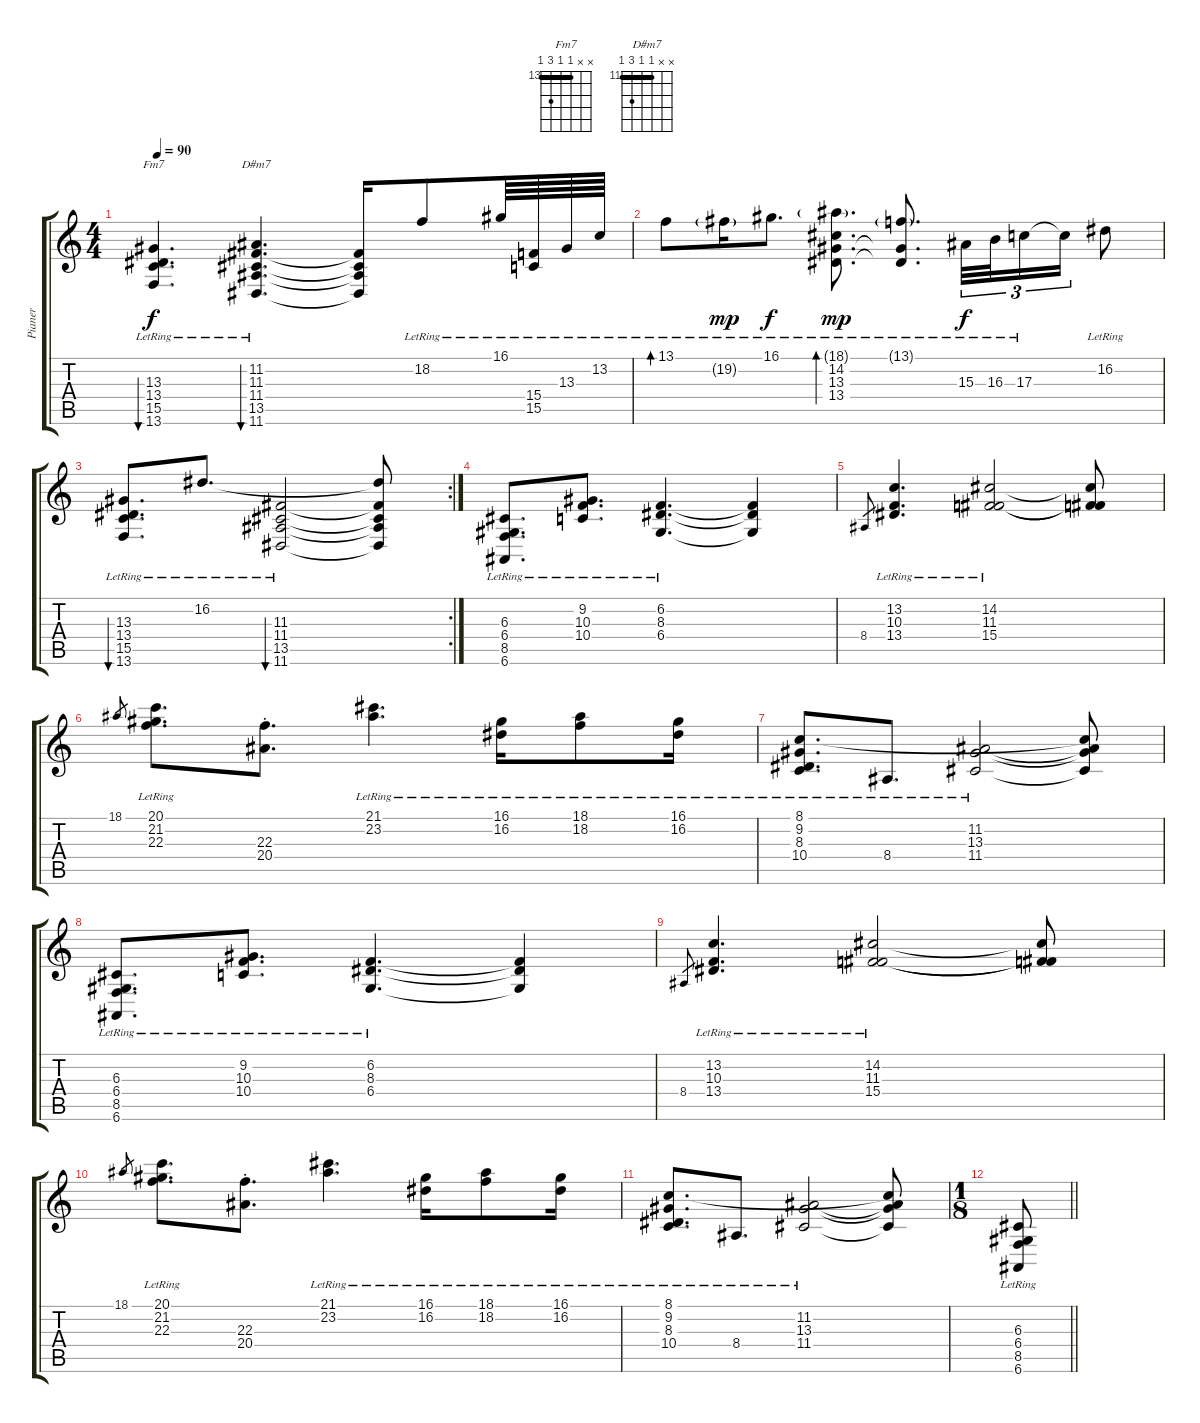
\track ("Pianer" "Pianer") {instrument acousticgrandpiano}
\staff {score tabs}
\tuning (E4 B3 G3 D3 A2 E2) {hide}
\chord ("Fm7" x x 13 13 15 13) {firstfret 13 barre 13}
\chord ("D#m7" x x 11 11 13 11) {firstfret 11 barre 11}
\ts (4 4)
\tempo 90
\clef g2
\ks c
(13.3{lr} 13.4{lr} 15.5{lr} 13.6{lr}).4{d bu 240 ch "Fm7" dy f} (11.2 11.3{lr} 11.4{lr} 13.5{lr} 11.6{lr}).4{d bu 240 ch "D#m7"} (11.3{t} 11.4{t} 13.5{t} 11.6{t}).16 18.2{lr}.8 16.1{lr}.64 (15.4 15.5{lr}).64 13.3{lr}.64 13.2{lr}.64 |
13.1{lr}.8{bd 240} 19.2{g lr}.16{dy mp} 16.1{lr}.8{d dy f} (18.1{g lr} 14.2{lr} 13.3{lr} 13.4{lr}).8{d bd 240 dy mp} (13.1{g lr} 13.3{t} 13.4{t}).8{d} 15.3{lr}.32{tu (3 2) dy f} 16.3{lr}.32{tu (3 2)} 17.3{lr}.16{tu (3 2)} 17.3{t}.16{tu (3 2)} 16.2{lr}.8 |
\rc 2
(13.3{lr} 13.4{lr} 15.5{lr} 13.6{lr}).8{d bu 240} 16.2{lr}.8{d} (11.3{lr} 11.4{lr} 13.5{lr} 11.6{lr}).2{bu 240} (16.2{t} 11.3{t} 11.4{t} 13.5{t} 11.6{t}).8 |
(6.3{lr} 6.4{lr} 8.5{lr} 6.6{lr}).8{d} (9.2{lr} 10.3{lr} 10.4{lr}).8{d} (6.2{lr} 8.3{lr} 6.4{lr}).4{d} (6.2{t} 8.3{t} 6.4{t}).4 |
8.4.8{gr} (13.2{lr} 10.3{lr} 13.4{lr}).4{d} (14.2{lr} 11.3{lr} 15.4{lr}).2 (14.2{t} 11.3{t} 15.4{t}).8 |
18.1.8{gr} (20.1{lr} 21.2{lr} 22.3{lr}).8{d} (22.3{st} 20.4{st}).8{d} (21.1{lr} 23.2{lr}).4{d} (16.1{lr} 16.2{lr}).16 (18.1{lr} 18.2{lr}).8 (16.1{lr} 16.2{lr}).16 |
(8.1 9.2{lr} 8.3{lr} 10.4{lr}).8{d} 8.4{lr}.8{d} (11.2 13.3 11.4{lr}).2 (8.1{t} 11.2{t} 13.3{t} 11.4{t}).8 |
(6.3{lr} 6.4{lr} 8.5{lr} 6.6{lr}).8{d} (9.2{lr} 10.3{lr} 10.4{lr}).8{d} (6.2{lr} 8.3{lr} 6.4{lr}).4{d} (6.2{t} 8.3{t} 6.4{t}).4 |
8.4.8{gr} (13.2{lr} 10.3{lr} 13.4{lr}).4{d} (14.2{lr} 11.3{lr} 15.4{lr}).2 (14.2{t} 11.3{t} 15.4{t}).8 |
18.1.8{gr} (20.1{lr} 21.2{lr} 22.3{lr}).8{d} (22.3{st} 20.4{st}).8{d} (21.1{lr} 23.2{lr}).4{d} (16.1{lr} 16.2{lr}).16 (18.1{lr} 18.2{lr}).8 (16.1{lr} 16.2{lr}).16 |
(8.1 9.2{lr} 8.3{lr} 10.4{lr}).8{d} 8.4{lr}.8{d} (11.2 13.3 11.4{lr}).2 (8.1{t} 11.2{t} 13.3{t} 11.4{t}).8 |
\ts (1 8)
\barLineRight lightlight
(6.3{lr} 6.4{lr} 8.5{lr} 6.6{lr}).8
